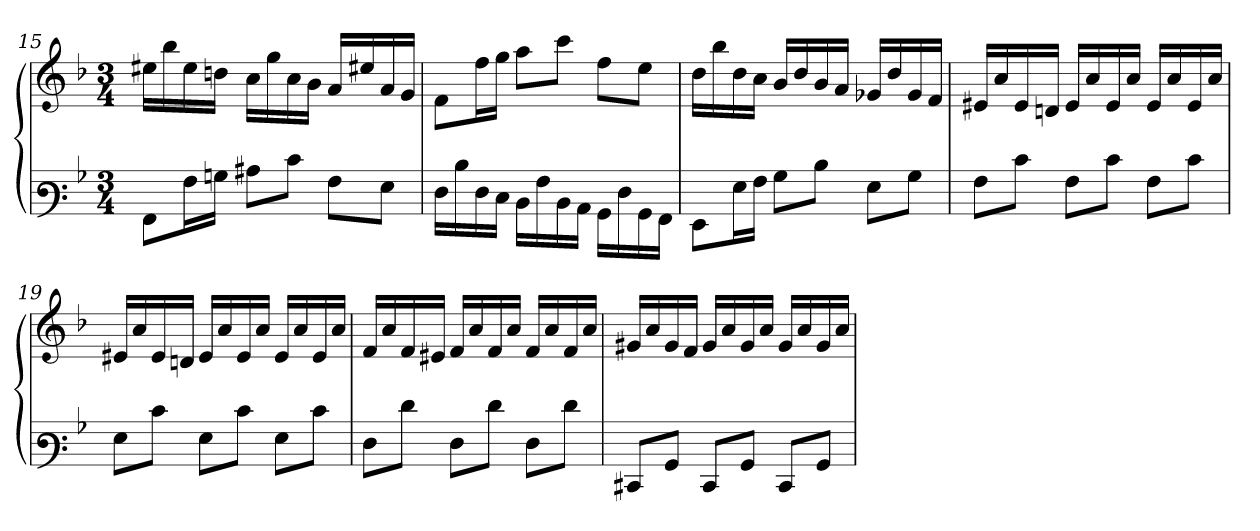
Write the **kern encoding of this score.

**kern	**kern
*part1	*part1
*staff2	*staff1
!!LO:LB:g=z
*clefF3	*clefG3
*k[b-]	*k[b-]
*M3/4	*M3/4
=15	=15
8AA\L	16cc#X\LL
.	16gg\
16A\L	16cc#\
16Bn\JJ	16bn\JJ
8c#X\L	16a\LL
.	16ee\
8e\J	16a\
.	16g\JJ
8A\L	16f/LL
.	16cc#X/
8G\J	16f/
.	16e/JJ
=16	=16
16F\LL	8d\L
16d\	.
16F\	16dd\K
16E\JJ	16ee\Jk
16D\LL	8ff\L
16A\	.
16D\	8aa\J
16C\JJ	.
16BB-\LL	8dd\L
16F\	.
16BB-\	8cc\J
16AA\JJ	.
=17	=17
8GG\L	16b-\LL
.	16gg\
16G\K	16b-\
16A\Jk	16a\JJ
8B-\L	16g/LL
.	16b-/
8d\J	16g/
.	16f/JJ
8G\L	16e-X/LL
.	16b-/
8B-\J	16e-/
.	16d/JJ
=18	=18
8A\L	16c#X/LL
.	16a/
8e\J	16c#/
.	16Bn/JJ
8A\L	16c#/LL
.	16a/
8e\J	16c#/
.	16a/JJ
8A\L	16c#/LL
.	16a/
8e\J	16c#/
.	16a/JJ
=19	=19
8G\L	16c#X/LL
.	16a/
8e\J	16c#/
.	16Bn/JJ
8G\L	16c#/LL
.	16a/
8e\J	16c#/
.	16a/JJ
8G\L	16c#/LL
.	16a/
8e\J	16c#/
.	16a/JJ
!!LO:LB:g=z
=20	=20
8F\L	16d/LL
.	16a/
8f\J	16d/
.	16c#X/JJ
8F\L	16d/LL
.	16a/
8f\J	16d/
.	16a/JJ
8F\L	16d/LL
.	16a/
8f\J	16d/
.	16a/JJ
=21	=21
8EE#X/L	16e#/LL
.	16a/
8BB-/J	16e#/
.	16d/JJ
8EE#/L	16e#/LL
.	16a/
8BB-/J	16e#/
.	16a/JJ
8EE#/L	16e#/LL
.	16a/
8BB-/J	16e#/
.	16a/JJ
=	=
*-	*-
